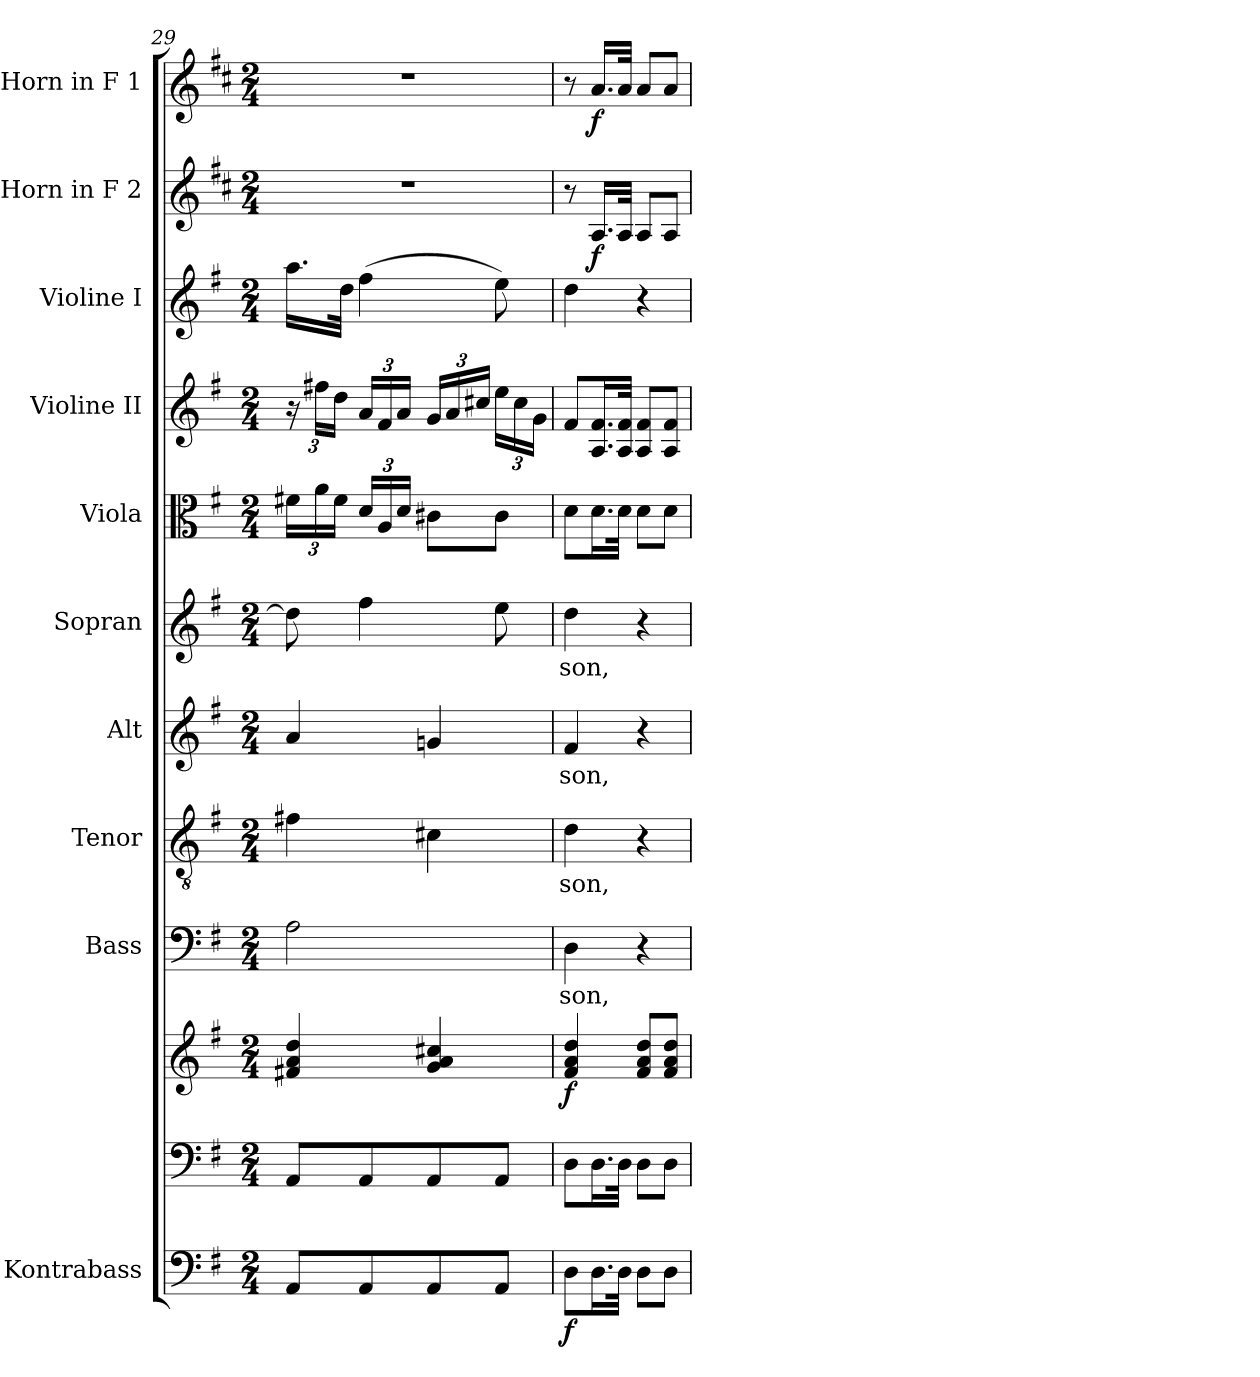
**kern	**dynam	**kern	**kern	**dynam	**kern	**text	**kern	**text	**kern	**text	**kern	**text	**kern	**kern	**kern	**kern	**dynam	**kern	**dynam
*part11	*part11	*part10	*part10	*part10	*part9	*part9	*part8	*part8	*part7	*part7	*part6	*part6	*part5	*part4	*part3	*part2	*part2	*part1	*part1
*staff12	*staff12	*staff11	*staff10	*staff10/11	*staff9	*staff9	*staff8	*staff8	*staff7	*staff7	*staff6	*staff6	*staff5	*staff4	*staff3	*staff2	*staff2	*staff1	*staff1
*I"Kontrabass	*	*	*	*	*I"Bass	*	*I"Tenor	*	*I"Alt	*	*I"Sopran	*	*I"Viola	*I"Violine II	*I"Violine I	*I"Horn in F 2	*	*I"Horn in F 1	*
*I'Kb.	*	*	*	*	*I'B.	*	*I'T.	*	*I'A.	*	*I'S.	*	*I'Vla.	*I'Vl. II	*I'Vl. I	*	*	*	*
*clefF4	*	*clefF4	*clefG2	*	*clefF4	*	*clefGv2	*	*clefG2	*	*clefG2	*	*clefC3	*clefG2	*clefG2	*clefG2	*	*clefG2	*
*ITrd7c12	*	*	*	*	*	*	*	*	*	*	*	*	*	*	*	*ITrd4c7	*	*ITrd4c7	*
*k[f#]	*	*k[f#]	*k[f#]	*	*k[f#]	*	*k[f#]	*	*k[f#]	*	*k[f#]	*	*k[f#]	*k[f#]	*k[f#]	*k[f#]	*	*k[f#]	*
*G:	*	*G:	*G:	*	*G:	*	*G:	*	*G:	*	*G:	*	*G:	*G:	*G:	*G:	*	*G:	*
*M2/4	*	*M2/4	*M2/4	*	*M2/4	*	*M2/4	*	*M2/4	*	*M2/4	*	*M2/4	*M2/4	*M2/4	*M2/4	*	*M2/4	*
*	*	*	*	*	*	*	*	*	*	*	*	*	*Xbrackettup	*Xbrackettup	*	*	*	*	*
=29	=29	=29	=29	=29	=29	=29	=29	=29	=29	=29	=29	=29	=29	=29	=29	=29	=29	=29	=29
8AAA/L	.	8AA/L	4f#X/ 4a/ 4dd/	.	2A\	.	4f#X\	.	4a/	.	8dd\]	.	24f#X\LL	24r	16.aa\LL	2r	.	2r	.
.	.	.	.	.	.	.	.	.	.	.	.	.	24a\	24ff#X\LL	.	.	.	.	.
.	.	.	.	.	.	.	.	.	.	.	.	.	24f#\JJ	24dd\JJ	.	.	.	.	.
.	.	.	.	.	.	.	.	.	.	.	.	.	.	.	32dd\JJk	.	.	.	.
8AAA/	.	8AA/	.	.	.	.	.	.	.	.	4ff#\	.	24d/LL	24a/LL	(>4ff#\	.	.	.	.
.	.	.	.	.	.	.	.	.	.	.	.	.	24A/	24f#/	.	.	.	.	.
.	.	.	.	.	.	.	.	.	.	.	.	.	24d/JJ	24a/JJ	.	.	.	.	.
8AAA/	.	8AA/	4g/ 4a/ 4cc#X/	.	.	.	4c#X\	.	4gn/	.	.	.	8c#X\L	24g/LL	.	.	.	.	.
.	.	.	.	.	.	.	.	.	.	.	.	.	.	24a/	.	.	.	.	.
.	.	.	.	.	.	.	.	.	.	.	.	.	.	24cc#X/JJ	.	.	.	.	.
8AAA/J	.	8AA/J	.	.	.	.	.	.	.	.	8ee\	.	8c#\J	24ee\LL	8ee\)	.	.	.	.
.	.	.	.	.	.	.	.	.	.	.	.	.	.	24cc#\	.	.	.	.	.
.	.	.	.	.	.	.	.	.	.	.	.	.	.	24g\JJ	.	.	.	.	.
=30	=30	=30	=30	=30	=30	=30	=30	=30	=30	=30	=30	=30	=30	=30	=30	=30	=30	=30	=30
!	!LO:DY:b	!	!	!LO:DY:b	!	!LO:LY:b	!	!LO:LY:b	!	!LO:LY:b	!	!LO:LY:b	!	!	!	!	!	!	!
8DD\L	f	8D\L	4f#/ 4a/ 4dd/	f	4D\	-son,	4d\	-son,	4f#/	-son,	4dd\	-son,	8d\L	8f#/L	4dd\	8r	.	8r	.
!	!	!	!	!	!	!	!	!	!	!	!	!	!	!	!	!	!LO:DY:b	!	!LO:DY:b
16.DD\L	.	16.D\L	.	.	.	.	.	.	.	.	.	.	16.d\L	16.A/ 16.f#/L	.	16.D/LL	f	16.d/LL	f
32DD\JJk	.	32D\JJk	.	.	.	.	.	.	.	.	.	.	32d\JJk	32A/ 32f#/JJk	.	32D/JJk	.	32d/JJk	.
8DD\L	.	8D\L	8f#/ 8a/ 8dd/L	.	4r	.	4r	.	4r	.	4r	.	8d\L	8A/ 8f#/L	4r	8D/L	.	8d/L	.
8DD\J	.	8D\J	8f#/ 8a/ 8dd/J	.	.	.	.	.	.	.	.	.	8d\J	8A/ 8f#/J	.	8D/J	.	8d/J	.
=	=	=	=	=	=	=	=	=	=	=	=	=	=	=	=	=	=	=	=
*-	*-	*-	*-	*-	*-	*-	*-	*-	*-	*-	*-	*-	*-	*-	*-	*-	*-	*-	*-
